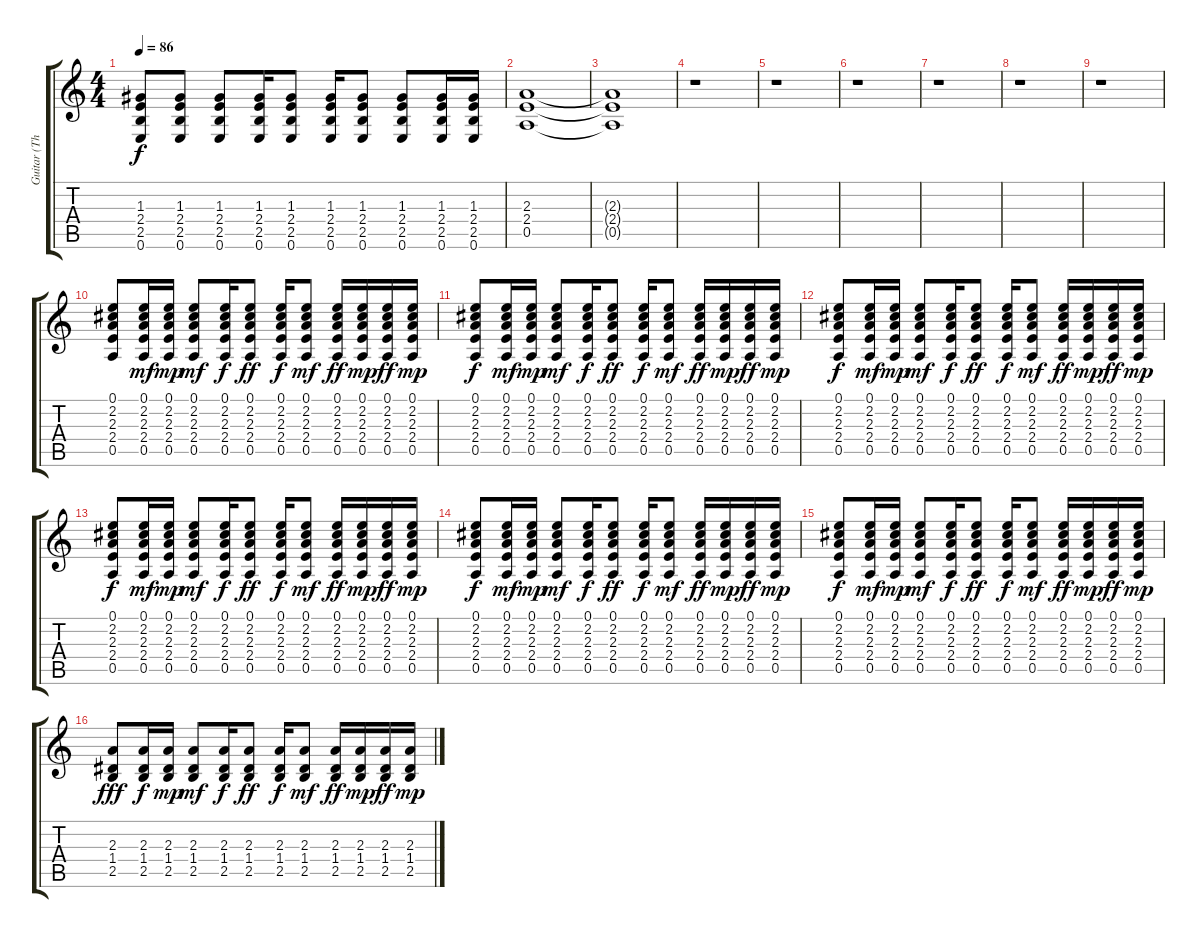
\track ("Guitar (Thom)" "Guitar (Th") {instrument electricguitarclean}
\staff {score tabs}
\tuning (E4 B3 G3 D3 A2 E2) {hide}
\ts (4 4)
\tempo 86
\clef g2
\ks c
(1.3 2.4 2.5 0.6).8{dy f instrument electricguitarclean} (1.3 2.4 2.5 0.6).8 (1.3 2.4 2.5 0.6).8 (1.3 2.4 2.5 0.6).16 (1.3 2.4 2.5 0.6).8 (1.3 2.4 2.5 0.6).16 (1.3 2.4 2.5 0.6).8 (1.3 2.4 2.5 0.6).8 (1.3 2.4 2.5 0.6).16 (1.3 2.4 2.5 0.6).16 |
(2.3 2.4 0.5).1 |
(2.3{t} 2.4{t} 0.5{t}).1 |
r.1 |
r.1 |
r.1 |
r.1 |
r.1 |
r.1 |
(0.1 2.2 2.3 2.4 0.5).8{instrument electricguitarclean} (0.1 2.2 2.3 2.4 0.5).16{dy mf} (0.1 2.2 2.3 2.4 0.5).16{dy mp} (0.1 2.2 2.3 2.4 0.5).8{dy mf} (0.1 2.2 2.3 2.4 0.5).16{dy f} (0.1 2.2 2.3 2.4 0.5).8{dy ff} (0.1 2.2 2.3 2.4 0.5).16{dy f} (0.1 2.2 2.3 2.4 0.5).8{dy mf} (0.1 2.2 2.3 2.4 0.5).16{dy ff} (0.1 2.2 2.3 2.4 0.5).16{dy mp} (0.1 2.2 2.3 2.4 0.5).16{dy ff} (0.1 2.2 2.3 2.4 0.5).16{dy mp} |
(0.1 2.2 2.3 2.4 0.5).8{dy f instrument electricguitarclean} (0.1 2.2 2.3 2.4 0.5).16{dy mf} (0.1 2.2 2.3 2.4 0.5).16{dy mp} (0.1 2.2 2.3 2.4 0.5).8{dy mf} (0.1 2.2 2.3 2.4 0.5).16{dy f} (0.1 2.2 2.3 2.4 0.5).8{dy ff} (0.1 2.2 2.3 2.4 0.5).16{dy f} (0.1 2.2 2.3 2.4 0.5).8{dy mf} (0.1 2.2 2.3 2.4 0.5).16{dy ff} (0.1 2.2 2.3 2.4 0.5).16{dy mp} (0.1 2.2 2.3 2.4 0.5).16{dy ff} (0.1 2.2 2.3 2.4 0.5).16{dy mp} |
(0.1 2.2 2.3 2.4 0.5).8{dy f instrument electricguitarclean} (0.1 2.2 2.3 2.4 0.5).16{dy mf} (0.1 2.2 2.3 2.4 0.5).16{dy mp} (0.1 2.2 2.3 2.4 0.5).8{dy mf} (0.1 2.2 2.3 2.4 0.5).16{dy f} (0.1 2.2 2.3 2.4 0.5).8{dy ff} (0.1 2.2 2.3 2.4 0.5).16{dy f} (0.1 2.2 2.3 2.4 0.5).8{dy mf} (0.1 2.2 2.3 2.4 0.5).16{dy ff} (0.1 2.2 2.3 2.4 0.5).16{dy mp} (0.1 2.2 2.3 2.4 0.5).16{dy ff} (0.1 2.2 2.3 2.4 0.5).16{dy mp} |
(0.1 2.2 2.3 2.4 0.5).8{dy f instrument electricguitarclean} (0.1 2.2 2.3 2.4 0.5).16{dy mf} (0.1 2.2 2.3 2.4 0.5).16{dy mp} (0.1 2.2 2.3 2.4 0.5).8{dy mf} (0.1 2.2 2.3 2.4 0.5).16{dy f} (0.1 2.2 2.3 2.4 0.5).8{dy ff} (0.1 2.2 2.3 2.4 0.5).16{dy f} (0.1 2.2 2.3 2.4 0.5).8{dy mf} (0.1 2.2 2.3 2.4 0.5).16{dy ff} (0.1 2.2 2.3 2.4 0.5).16{dy mp} (0.1 2.2 2.3 2.4 0.5).16{dy ff} (0.1 2.2 2.3 2.4 0.5).16{dy mp} |
(0.1 2.2 2.3 2.4 0.5).8{dy f instrument electricguitarclean} (0.1 2.2 2.3 2.4 0.5).16{dy mf} (0.1 2.2 2.3 2.4 0.5).16{dy mp} (0.1 2.2 2.3 2.4 0.5).8{dy mf} (0.1 2.2 2.3 2.4 0.5).16{dy f} (0.1 2.2 2.3 2.4 0.5).8{dy ff} (0.1 2.2 2.3 2.4 0.5).16{dy f} (0.1 2.2 2.3 2.4 0.5).8{dy mf} (0.1 2.2 2.3 2.4 0.5).16{dy ff} (0.1 2.2 2.3 2.4 0.5).16{dy mp} (0.1 2.2 2.3 2.4 0.5).16{dy ff} (0.1 2.2 2.3 2.4 0.5).16{dy mp} |
(0.1 2.2 2.3 2.4 0.5).8{dy f instrument electricguitarclean} (0.1 2.2 2.3 2.4 0.5).16{dy mf} (0.1 2.2 2.3 2.4 0.5).16{dy mp} (0.1 2.2 2.3 2.4 0.5).8{dy mf} (0.1 2.2 2.3 2.4 0.5).16{dy f} (0.1 2.2 2.3 2.4 0.5).8{dy ff} (0.1 2.2 2.3 2.4 0.5).16{dy f} (0.1 2.2 2.3 2.4 0.5).8{dy mf} (0.1 2.2 2.3 2.4 0.5).16{dy ff} (0.1 2.2 2.3 2.4 0.5).16{dy mp} (0.1 2.2 2.3 2.4 0.5).16{dy ff} (0.1 2.2 2.3 2.4 0.5).16{dy mp} |
(2.3 1.4 2.5).8{dy fff instrument electricguitarclean} (2.3 1.4 2.5).16{dy f} (2.3 1.4 2.5).16{dy mp} (2.3 1.4 2.5).8{dy mf} (2.3 1.4 2.5).16{dy f} (2.3 1.4 2.5).8{dy ff} (2.3 1.4 2.5).16{dy f} (2.3 1.4 2.5).8{dy mf} (2.3 1.4 2.5).16{dy ff} (2.3 1.4 2.5).16{dy mp} (2.3 1.4 2.5).16{dy ff} (2.3 1.4 2.5).16{dy mp}
